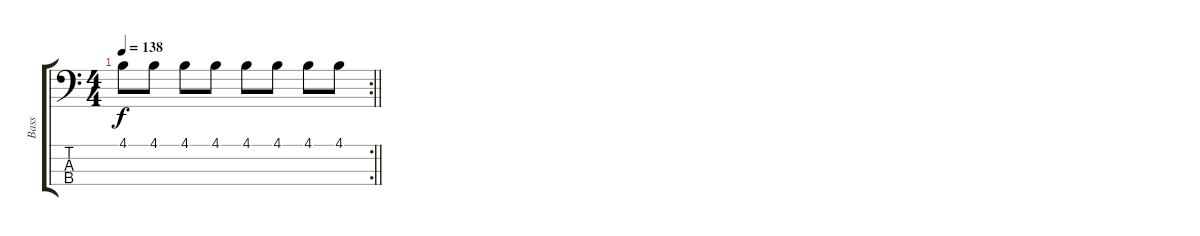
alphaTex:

\track ("Bass" "Bass") {instrument electricbassfinger}
\staff {score tabs}
\tuning (G2 D2 A1 E1) {hide}
\rc 2
\ts (4 4)
\tempo 138
\clef f4
\barLineRight lightlight
\ks c
4.1.8{dy f} 4.1.8 4.1.8 4.1.8 4.1.8 4.1.8 4.1.8 4.1.8
